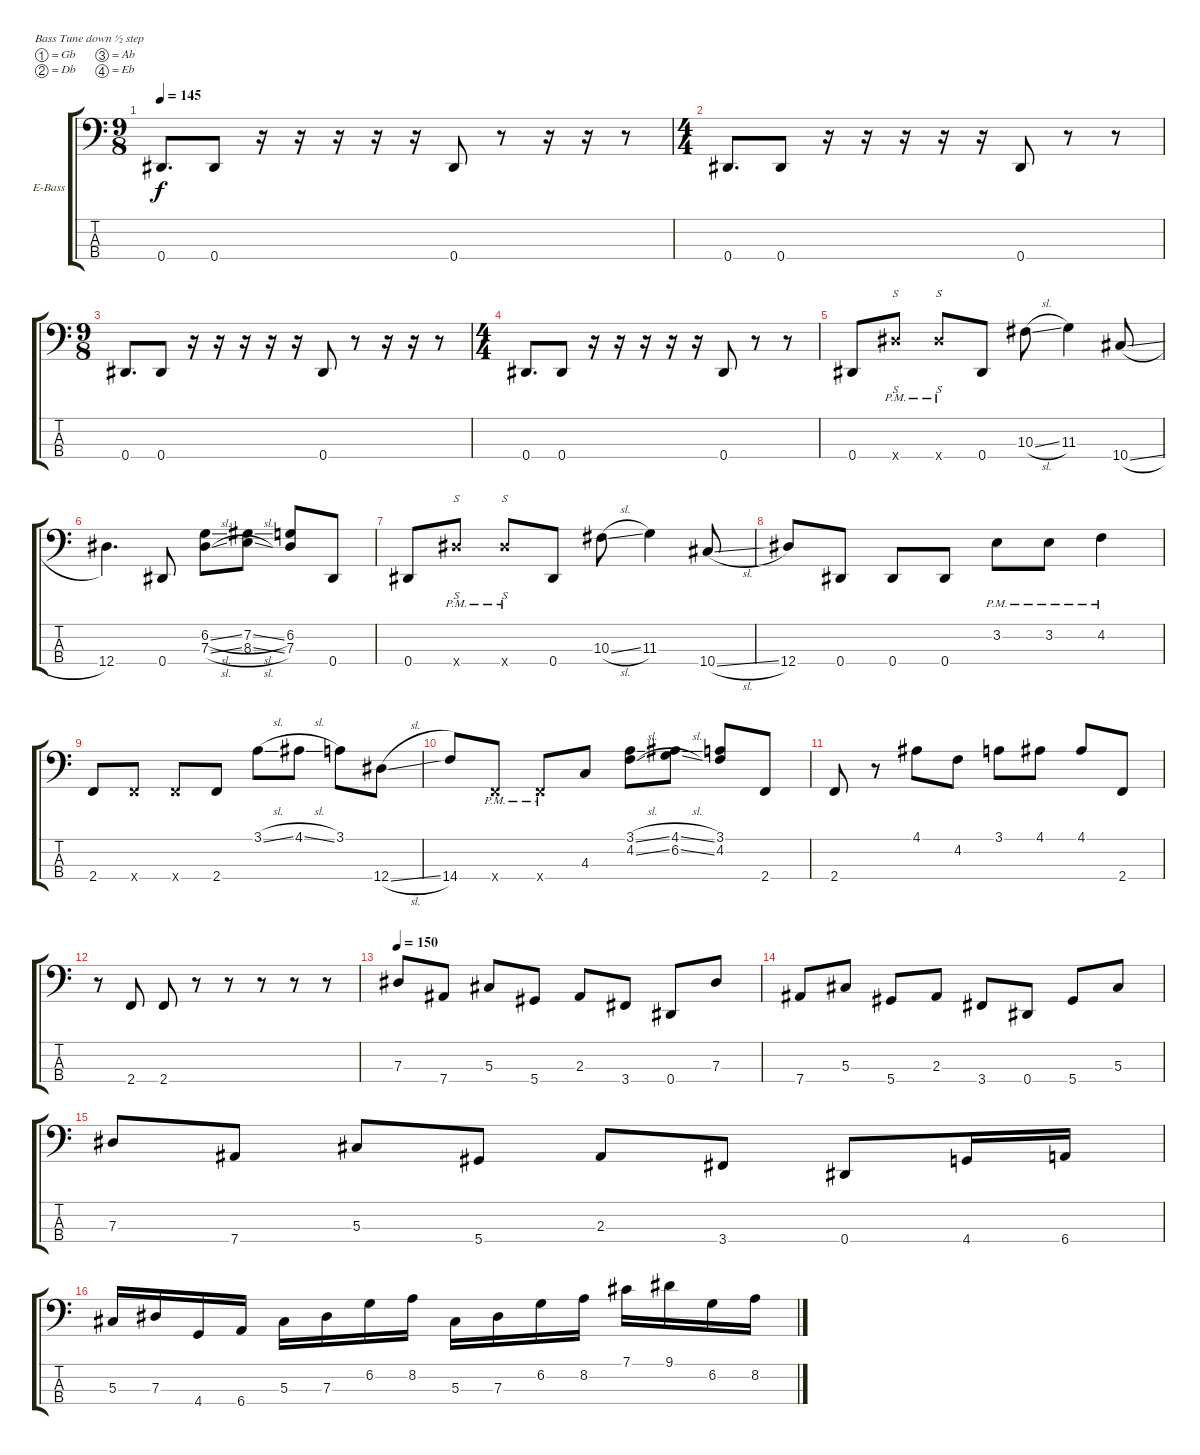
\bracketExtendMode groupsimilarinstruments
\firstSystemTrackNameOrientation horizontal
\otherSystemsTrackNameOrientation horizontal
\track ("Arif Mirabdolbaghi" "E-Bass") {solo instrument electricbassfinger}
\staff {score tabs}
\tuning (Gb2 Db2 Ab1 Eb1)
\ts (9 8)
\beaming (8 3 3 3)
\tempo 145
\clef f4
\ks c
0.4.8{d dy f} 0.4.8 r.16 r.16 r.16 r.16 r.16 0.4.8 r.8 r.16 r.16 r.8 |
\ts (4 4)
\beaming (8 2 2 2 2)
0.4.8{d} 0.4.8 r.16 r.16 r.16 r.16 r.16 0.4.8 r.8 r.8 |
\ts (9 8)
\beaming (8 3 3 3)
0.4.8{d} 0.4.8 r.16 r.16 r.16 r.16 r.16 0.4.8 r.8 r.16 r.16 r.8 |
\ts (4 4)
\beaming (8 2 2 2 2)
0.4.8{d} 0.4.8 r.16 r.16 r.16 r.16 r.16 0.4.8 r.8 r.8 |
0.4.8 12.4{pm x}.8{s} 12.4{pm x}.8{s} 0.4.8 10.3{sl}.8 11.3.4 10.4{sl}.8 |
12.4.4{d} 0.4.8 (6.2{sl} 7.3{sl}).8 (7.2{sl} 8.3{sl}).8 (6.2 7.3).8 0.4.8 |
0.4.8 12.4{pm x}.8{s} 12.4{pm x}.8{s} 0.4.8 10.3{sl}.8 11.3.4 10.4{sl}.8 |
12.4.8 0.4.8 0.4.8 0.4.8 3.2{pm}.8 3.2{pm}.8 4.2{pm}.4 |
2.4.8 2.4{x}.8 2.4{x}.8 2.4.8 3.1{sl}.8 4.1{sl}.8 3.1.8 12.4{sl}.8 |
14.4.8 2.4{pm x}.8 2.4{pm x}.8 4.3.8 (3.1{sl} 4.2{sl}).8 (4.1{sl} 6.2{sl}).8 (3.1 4.2).8 2.4.8 |
2.4.8 r.8 4.1.8 4.2.8 3.1.8 4.1.8 4.1.8 2.4.8 |
r.8 2.4.8 2.4.8 r.8 r.8 r.8 r.8 r.8 |
\tempo 150
7.3.8 7.4.8 5.3.8 5.4.8 2.3.8 3.4.8 0.4.8 7.3.8 |
7.4.8 5.3.8 5.4.8 2.3.8 3.4.8 0.4.8 5.4.8 5.3.8 |
7.3.8 7.4.8 5.3.8 5.4.8 2.3.8 3.4.8 0.4.8 4.4.16 6.4.16 |
5.3.16 7.3.16 4.4.16 6.4.16 5.3.16 7.3.16 6.2.16 8.2.16 5.3.16 7.3.16 6.2.16 8.2.16 7.1.16 9.1.16 6.2.16 8.2.16
